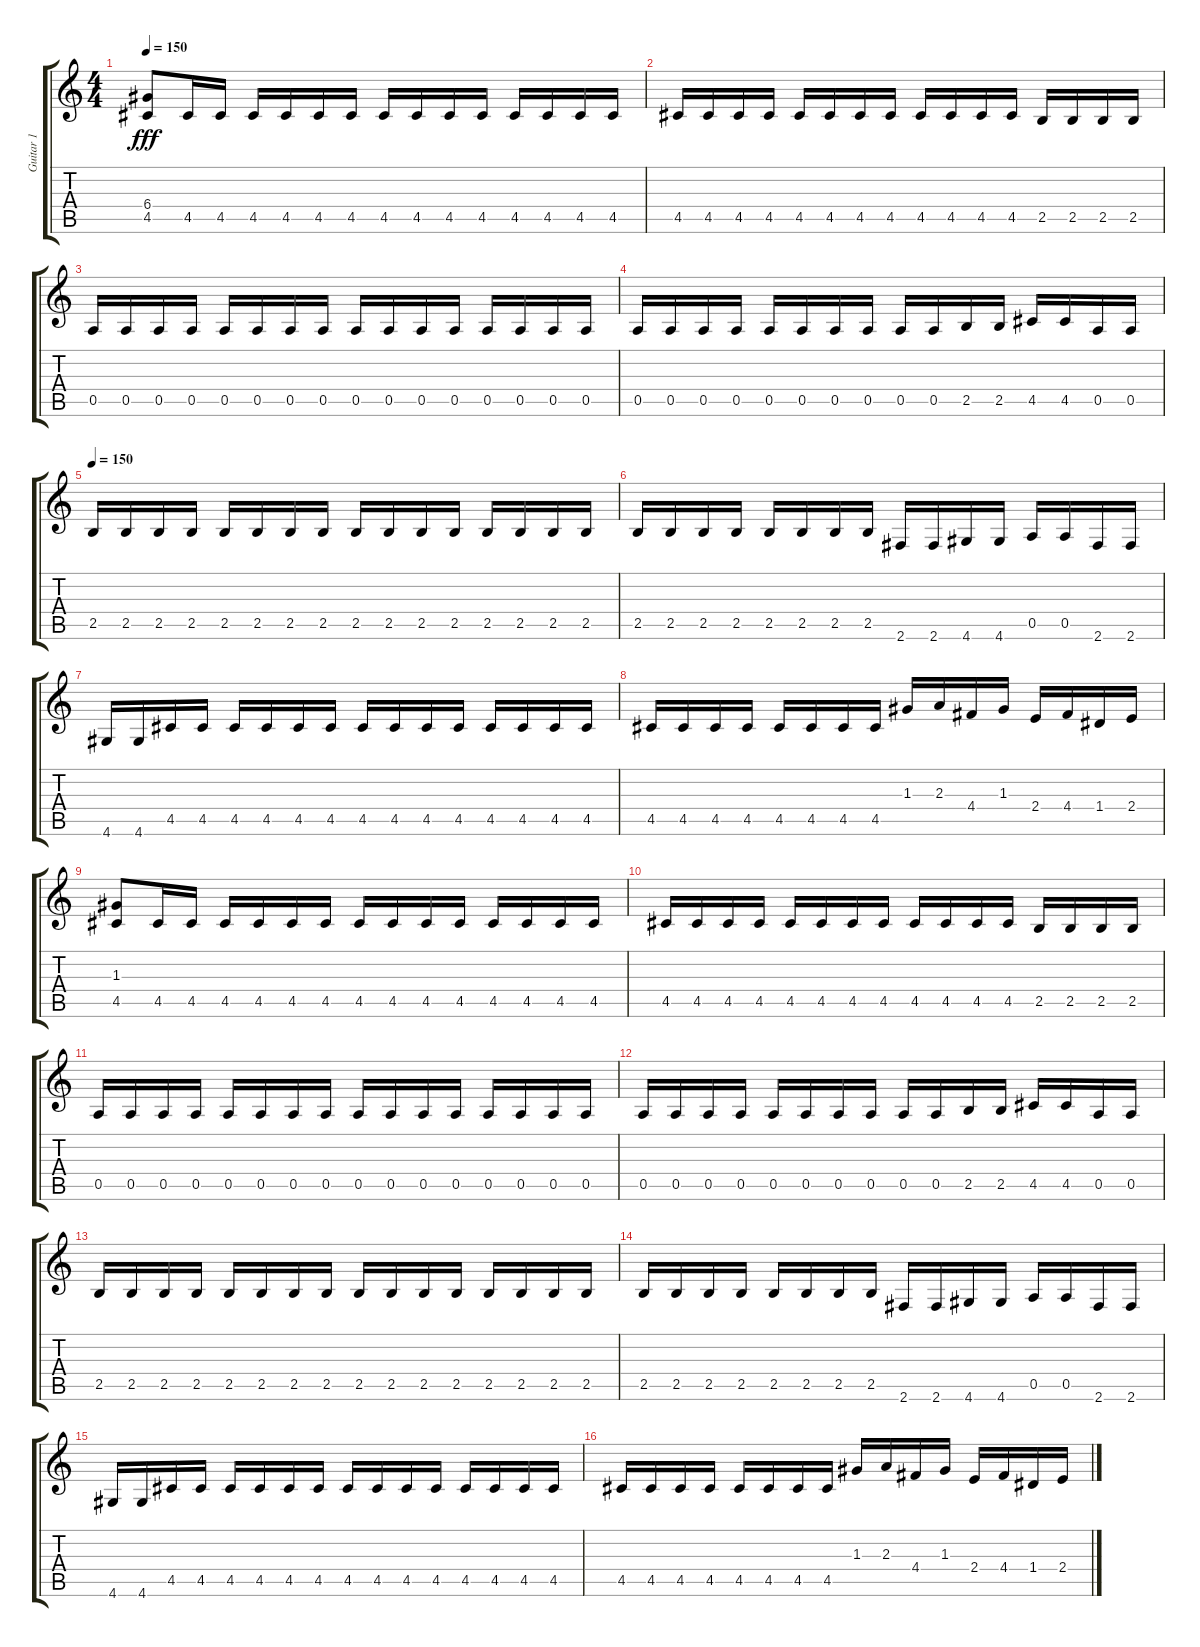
\track ("Guitar 1" "Guitar 1") {instrument distortionguitar}
\staff {score tabs}
\tuning (E4 B3 G3 D3 A2 E2) {hide}
\ts (4 4)
\tempo 150
\clef g2
\ks c
(6.4 4.5).8{dy fff} 4.5.16 4.5.16 4.5.16 4.5.16 4.5.16 4.5.16 4.5.16 4.5.16 4.5.16 4.5.16 4.5.16 4.5.16 4.5.16 4.5.16 |
4.5.16 4.5.16 4.5.16 4.5.16 4.5.16 4.5.16 4.5.16 4.5.16 4.5.16 4.5.16 4.5.16 4.5.16 2.5.16 2.5.16 2.5.16 2.5.16 |
0.5.16 0.5.16 0.5.16 0.5.16 0.5.16 0.5.16 0.5.16 0.5.16 0.5.16 0.5.16 0.5.16 0.5.16 0.5.16 0.5.16 0.5.16 0.5.16 |
0.5.16 0.5.16 0.5.16 0.5.16 0.5.16 0.5.16 0.5.16 0.5.16 0.5.16 0.5.16 2.5.16 2.5.16 4.5.16 4.5.16 0.5.16 0.5.16 |
\tempo 150
2.5.16 2.5.16 2.5.16 2.5.16 2.5.16 2.5.16 2.5.16 2.5.16 2.5.16 2.5.16 2.5.16 2.5.16 2.5.16 2.5.16 2.5.16 2.5.16 |
2.5.16 2.5.16 2.5.16 2.5.16 2.5.16 2.5.16 2.5.16 2.5.16 2.6.16 2.6.16 4.6.16 4.6.16 0.5.16 0.5.16 2.6.16 2.6.16 |
4.6.16 4.6.16 4.5.16 4.5.16 4.5.16 4.5.16 4.5.16 4.5.16 4.5.16 4.5.16 4.5.16 4.5.16 4.5.16 4.5.16 4.5.16 4.5.16 |
4.5.16 4.5.16 4.5.16 4.5.16 4.5.16 4.5.16 4.5.16 4.5.16 1.3.16 2.3.16 4.4.16 1.3.16 2.4.16 4.4.16 1.4.16 2.4.16 |
(1.3 4.5).8 4.5.16 4.5.16 4.5.16 4.5.16 4.5.16 4.5.16 4.5.16 4.5.16 4.5.16 4.5.16 4.5.16 4.5.16 4.5.16 4.5.16 |
4.5.16 4.5.16 4.5.16 4.5.16 4.5.16 4.5.16 4.5.16 4.5.16 4.5.16 4.5.16 4.5.16 4.5.16 2.5.16 2.5.16 2.5.16 2.5.16 |
0.5.16 0.5.16 0.5.16 0.5.16 0.5.16 0.5.16 0.5.16 0.5.16 0.5.16 0.5.16 0.5.16 0.5.16 0.5.16 0.5.16 0.5.16 0.5.16 |
0.5.16 0.5.16 0.5.16 0.5.16 0.5.16 0.5.16 0.5.16 0.5.16 0.5.16 0.5.16 2.5.16 2.5.16 4.5.16 4.5.16 0.5.16 0.5.16 |
2.5.16 2.5.16 2.5.16 2.5.16 2.5.16 2.5.16 2.5.16 2.5.16 2.5.16 2.5.16 2.5.16 2.5.16 2.5.16 2.5.16 2.5.16 2.5.16 |
2.5.16 2.5.16 2.5.16 2.5.16 2.5.16 2.5.16 2.5.16 2.5.16 2.6.16 2.6.16 4.6.16 4.6.16 0.5.16 0.5.16 2.6.16 2.6.16 |
4.6.16 4.6.16 4.5.16 4.5.16 4.5.16 4.5.16 4.5.16 4.5.16 4.5.16 4.5.16 4.5.16 4.5.16 4.5.16 4.5.16 4.5.16 4.5.16 |
4.5.16 4.5.16 4.5.16 4.5.16 4.5.16 4.5.16 4.5.16 4.5.16 1.3.16 2.3.16 4.4.16 1.3.16 2.4.16 4.4.16 1.4.16 2.4.16
